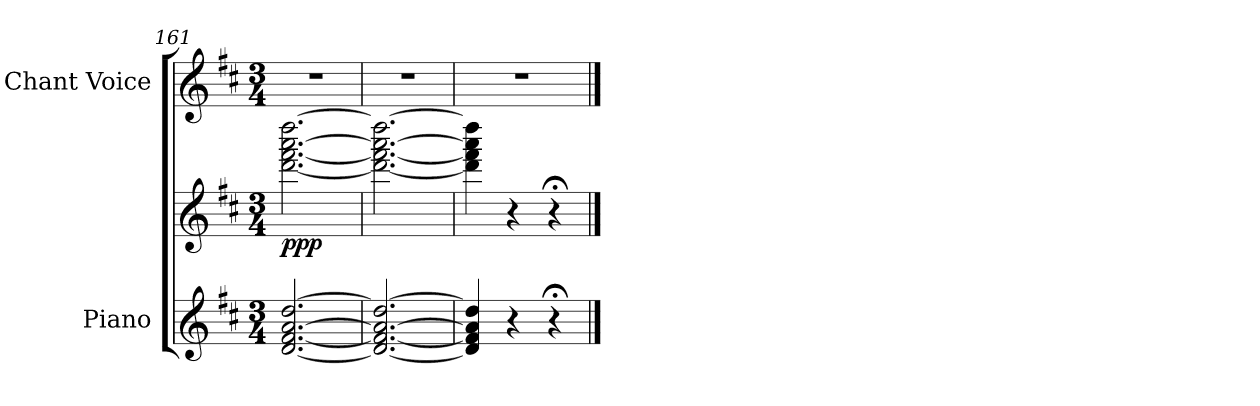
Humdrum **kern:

**kern	**kern	**dynam	**kern
*part2	*part2	*part2	*part1
*staff3	*staff2	*staff2/3	*staff1
*I"Piano	*	*	*I"Chant Voice
*I'Pno	*	*	*
*clefG2	*clefG2	*	*clefG2
*k[f#c#]	*k[f#c#]	*	*k[f#c#]
*M3/4	*M3/4	*	*M3/4
=161	=161	=161	=161
!	!	!LO:DY:b	!
[2.d/ [2.f#/ [>2.a/ [2.dd/	[2.ddd\ [<2.fff#\ [2.aaa\ [2.dddd\	ppp	2.r
=162	=162	=162	=162
2.d/_ 2.f#/_ 2.a/_ 2.dd/_	2.ddd\_ 2.fff#\_ 2.aaa\_ 2.dddd\_	.	2.r
=163	=163	=163	=163
4d/] 4f#/] 4a/] 4dd/]	4ddd\] 4fff#\] 4aaa\] 4dddd\]	.	2.r
4r	4r	.	.
4r;<	4r;<	.	.
==	==	==	==
*-	*-	*-	*-
